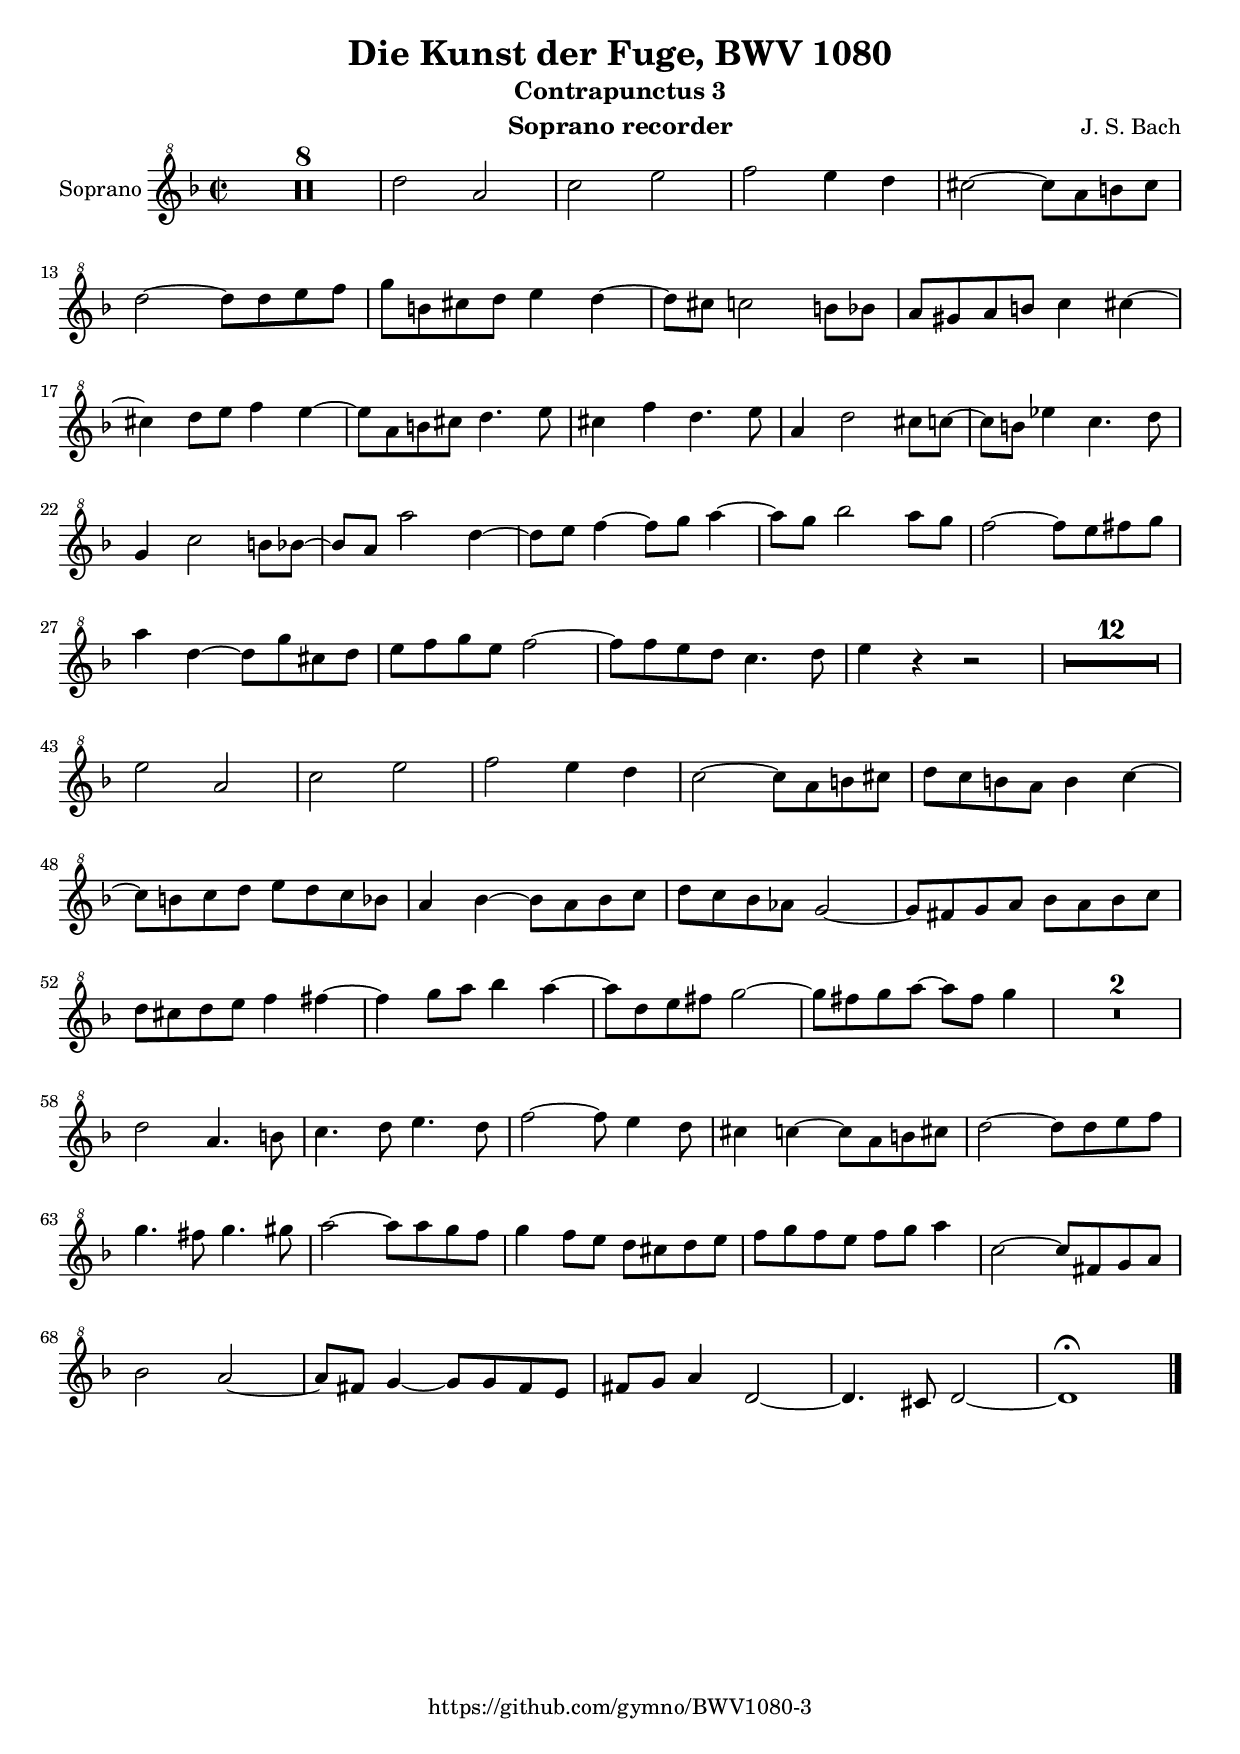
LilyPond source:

\version "2.20.0"
\version "2.21.2"

soprano=\new Voice \compressMMRests { \relative c'''{
  \set Staff.instrumentName=#"Soprano"
  \set Staff.midiInstrument = #"recorder"
  \time 2/2
  \key d \minor
  % https://lilypond.org/doc/v2.21/Documentation/notation/displaying-pitches
  \clef "treble^8"


%\set Score.skipTypesetting = ##t

    %%1
  R1*8|d2 a |
  %%10
  c e|f e4 d|cis2~ cis8 a b cis|d2~ d8 d e f|
  g b, cis d e4 d~|d8 cis c2 b8 bes|a gis a b c4 cis~|
  cis d8 e f4 e~|e8 a, b cis d4. e8|cis4 f d4. e8|
  %%20
  a,4 d2 cis8 c~|c b es4 c4. d8|g,4 c2 b8 bes~|bes a a'2 d,4~|
  d8 e f4~ f8 g a4~|a8 g bes2 a8 g|f2~ f8 e fis g|
  a4 d,~ d8 g cis, d|e f g e f2~|f8 f e d c4. d8|
  %%30
  e4 r r2|R1*12|
  %%40
  e2 a,|c e|f e4 d|c2~ c8 a b cis|d c b a b4 c~|
  c8 b c d e d c bes|a4 bes~ bes8 a bes c|
  %%50
  d c bes as g2~|g8 fis g a bes a bes c|d cis d e f4 fis~|
  fis g8 a bes4 a~|a8 d, e fis g2~|g8 fis g a~ a fis g4|
  R1*2|d2 a4. b8|c4. d8 e4. d8|
  %%60
  f2~ f8 e4 d8|cis4 c4~ c8 a b cis|d2~ d8 d e f|
  g4. fis8 g4. gis8|a2~ a8 a g f|g4 f8 e d cis d e|
  f g f e f g a4|c,2~ c8 fis, g a|bes2 a~|a8 fis g4~ g8 g fis e|
  %%70
  fis g a4 d,2~|d4. cis8 d2~|d1\fermata
  
\set Score.skipTypesetting = ##f
\bar "|." }}   %*********************************


 #(set-global-staff-size 19)

\book {
  \header{
    title = "Die Kunst der Fuge, BWV 1080"
    composer="J. S. Bach"
    instrument="Soprano recorder"
    subtitle = "Contrapunctus 3"
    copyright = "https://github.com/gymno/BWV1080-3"
  }


  \paper {
    oddHeaderMarkup = \markup \fill-line
    { 
      \on-the-fly #not-first-page \fromproperty #'header:instrument 
      \on-the-fly #not-first-page \fromproperty #'header:title 
      \on-the-fly #print-page-number-check-first \fromproperty #'page:page-number-string     
    }
    evenHeaderMarkup = \oddHeaderMarkup
  }
  
  \score {
    \new StaffGroup \keepWithTag #'soprano \soprano
    \layout { 
      \context {
        \Score
        \override SpacingSpanner #'spacing-increment = #2
      }
    }
  }
}


